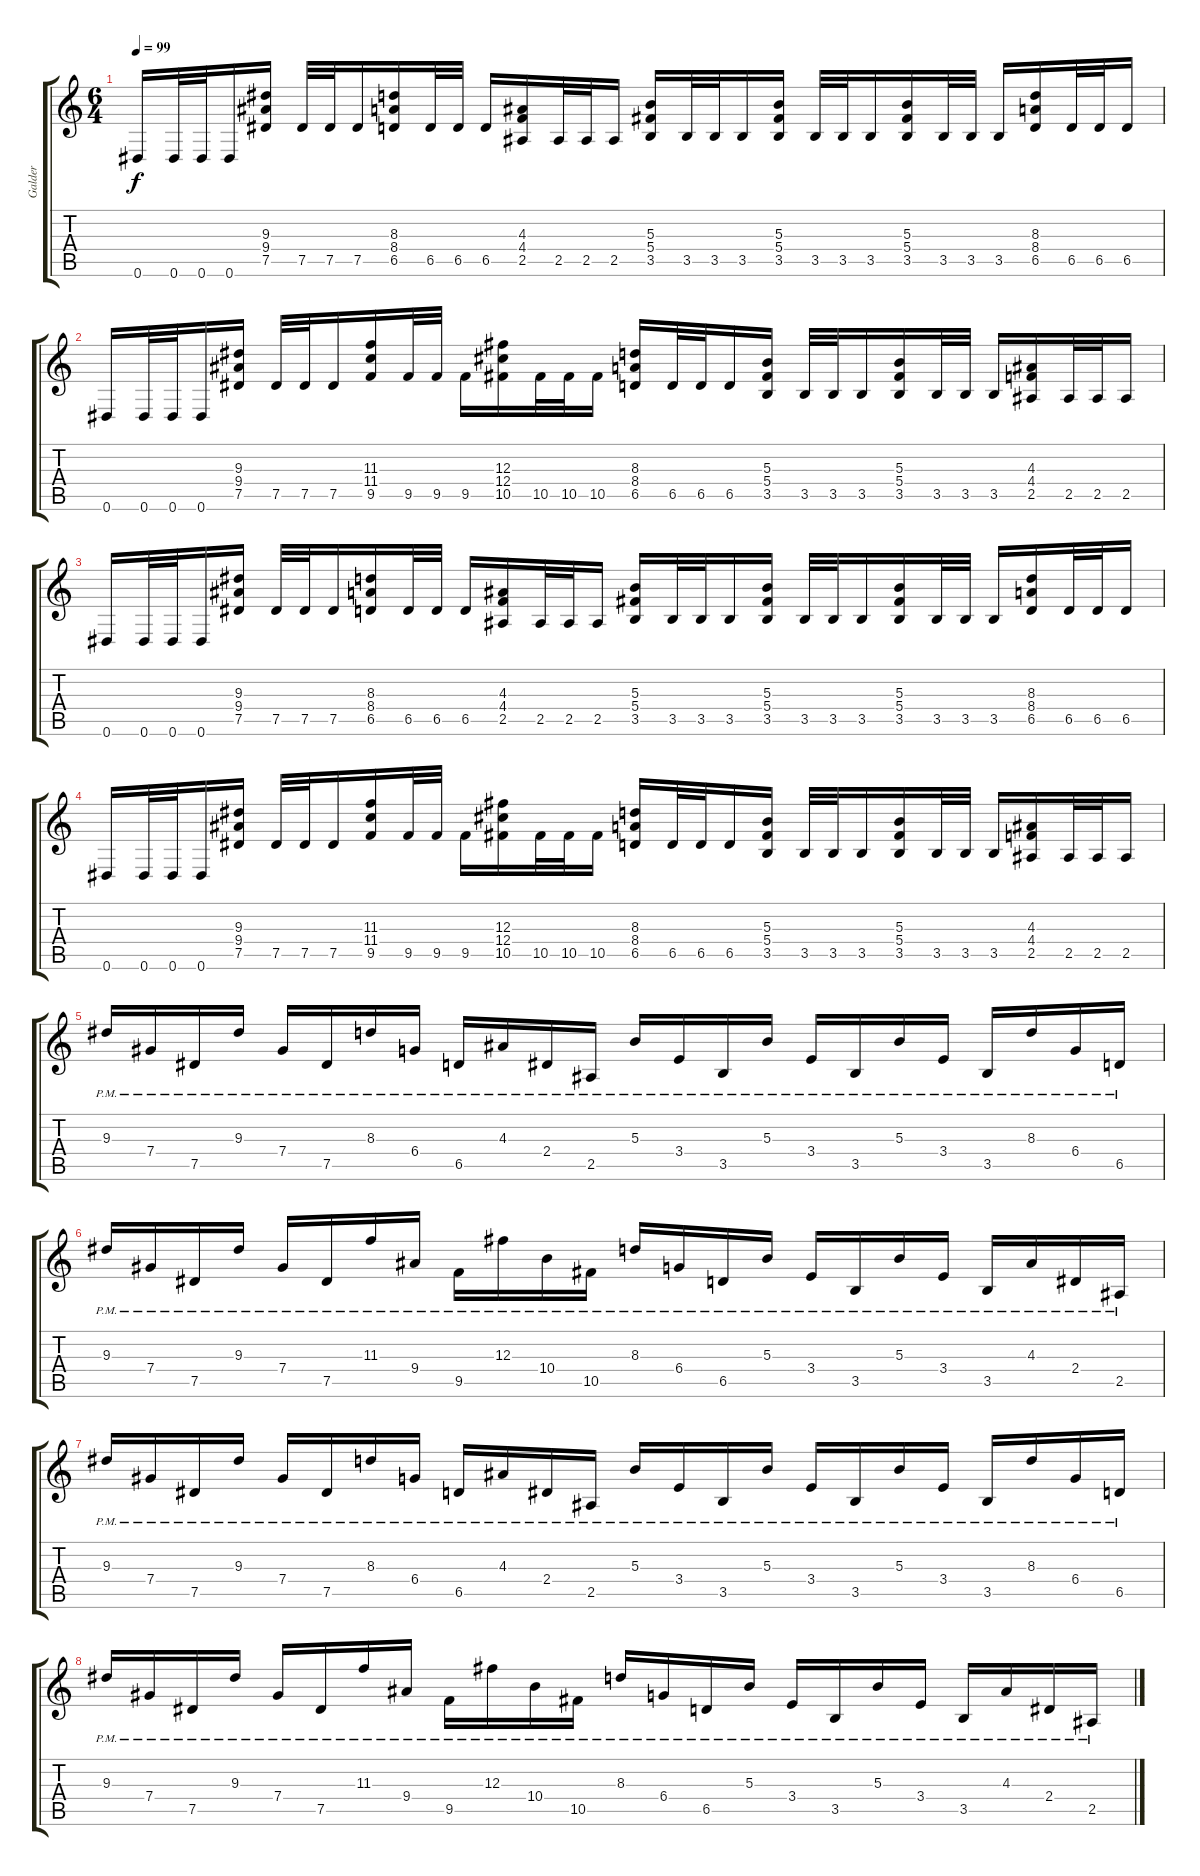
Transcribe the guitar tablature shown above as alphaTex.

\track ("Galder" "Galder") {instrument distortionguitar}
\staff {score tabs}
\tuning (Eb4 Bb3 Gb3 Db3 Ab2 Eb2) {hide}
\ts (6 4)
\tempo 99
\clef g2
\ks c
0.6.16{dy f} 0.6.32 0.6.32 0.6.16 (9.3 9.4 7.5).16 7.5.32 7.5.32 7.5.16 (8.3 8.4 6.5).16 6.5.32 6.5.32 6.5.16 (4.3 4.4 2.5).16 2.5.32 2.5.32 2.5.16 (5.3 5.4 3.5).16 3.5.32 3.5.32 3.5.16 (5.3 5.4 3.5).16 3.5.32 3.5.32 3.5.16 (5.3 5.4 3.5).16 3.5.32 3.5.32 3.5.16 (8.3 8.4 6.5).16 6.5.32 6.5.32 6.5.16 |
0.6.16 0.6.32 0.6.32 0.6.16 (9.3 9.4 7.5).16 7.5.32 7.5.32 7.5.16 (11.3 11.4 9.5).16 9.5.32 9.5.32 9.5.16 (12.3 12.4 10.5).16 10.5.32 10.5.32 10.5.16 (8.3 8.4 6.5).16 6.5.32 6.5.32 6.5.16 (5.3 5.4 3.5).16 3.5.32 3.5.32 3.5.16 (5.3 5.4 3.5).16 3.5.32 3.5.32 3.5.16 (4.3 4.4 2.5).16 2.5.32 2.5.32 2.5.16 |
0.6.16 0.6.32 0.6.32 0.6.16 (9.3 9.4 7.5).16 7.5.32 7.5.32 7.5.16 (8.3 8.4 6.5).16 6.5.32 6.5.32 6.5.16 (4.3 4.4 2.5).16 2.5.32 2.5.32 2.5.16 (5.3 5.4 3.5).16 3.5.32 3.5.32 3.5.16 (5.3 5.4 3.5).16 3.5.32 3.5.32 3.5.16 (5.3 5.4 3.5).16 3.5.32 3.5.32 3.5.16 (8.3 8.4 6.5).16 6.5.32 6.5.32 6.5.16 |
0.6.16 0.6.32 0.6.32 0.6.16 (9.3 9.4 7.5).16 7.5.32 7.5.32 7.5.16 (11.3 11.4 9.5).16 9.5.32 9.5.32 9.5.16 (12.3 12.4 10.5).16 10.5.32 10.5.32 10.5.16 (8.3 8.4 6.5).16 6.5.32 6.5.32 6.5.16 (5.3 5.4 3.5).16 3.5.32 3.5.32 3.5.16 (5.3 5.4 3.5).16 3.5.32 3.5.32 3.5.16 (4.3 4.4 2.5).16 2.5.32 2.5.32 2.5.16 |
9.3{pm}.16 7.4{pm}.16 7.5{pm}.16 9.3{pm}.16 7.4{pm}.16 7.5{pm}.16 8.3{pm}.16 6.4{pm}.16 6.5{pm}.16 4.3{pm}.16 2.4{pm}.16 2.5{pm}.16 5.3{pm}.16 3.4{pm}.16 3.5{pm}.16 5.3{pm}.16 3.4{pm}.16 3.5{pm}.16 5.3{pm}.16 3.4{pm}.16 3.5{pm}.16 8.3{pm}.16 6.4{pm}.16 6.5{pm}.16 |
9.3{pm}.16 7.4{pm}.16 7.5{pm}.16 9.3{pm}.16 7.4{pm}.16 7.5{pm}.16 11.3{pm}.16 9.4{pm}.16 9.5{pm}.16 12.3{pm}.16 10.4{pm}.16 10.5{pm}.16 8.3{pm}.16 6.4{pm}.16 6.5{pm}.16 5.3{pm}.16 3.4{pm}.16 3.5{pm}.16 5.3{pm}.16 3.4{pm}.16 3.5{pm}.16 4.3{pm}.16 2.4{pm}.16 2.5{pm}.16 |
9.3{pm}.16 7.4{pm}.16 7.5{pm}.16 9.3{pm}.16 7.4{pm}.16 7.5{pm}.16 8.3{pm}.16 6.4{pm}.16 6.5{pm}.16 4.3{pm}.16 2.4{pm}.16 2.5{pm}.16 5.3{pm}.16 3.4{pm}.16 3.5{pm}.16 5.3{pm}.16 3.4{pm}.16 3.5{pm}.16 5.3{pm}.16 3.4{pm}.16 3.5{pm}.16 8.3{pm}.16 6.4{pm}.16 6.5{pm}.16 |
9.3{pm}.16 7.4{pm}.16 7.5{pm}.16 9.3{pm}.16 7.4{pm}.16 7.5{pm}.16 11.3{pm}.16 9.4{pm}.16 9.5{pm}.16 12.3{pm}.16 10.4{pm}.16 10.5{pm}.16 8.3{pm}.16 6.4{pm}.16 6.5{pm}.16 5.3{pm}.16 3.4{pm}.16 3.5{pm}.16 5.3{pm}.16 3.4{pm}.16 3.5{pm}.16 4.3{pm}.16 2.4{pm}.16 2.5{pm}.16
